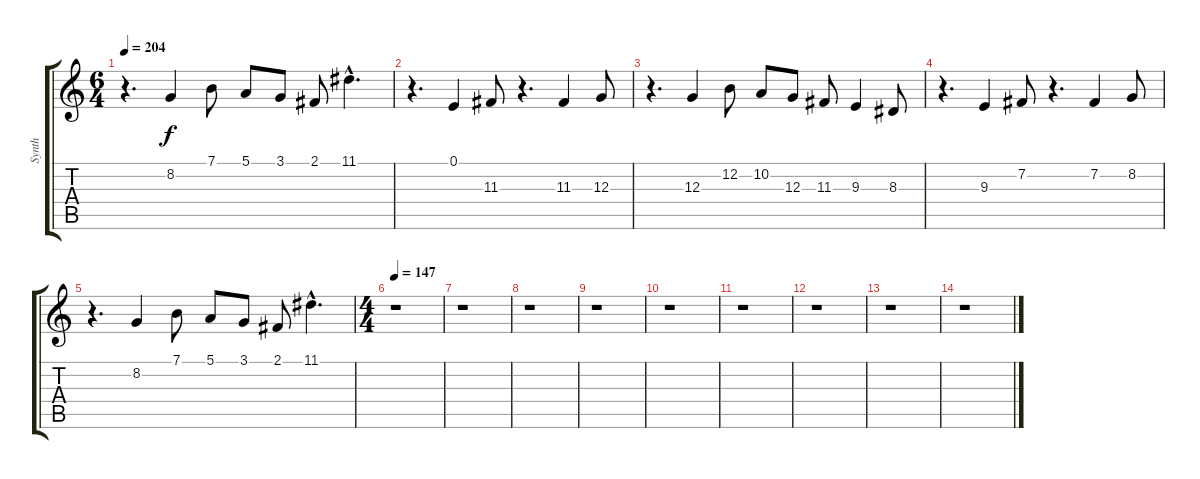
\track ("Synth" "Synth") {instrument choiraahs}
\staff {score tabs}
\tuning (E4 B3 G3 D3 A2 E2) {hide}
\ts (6 4)
\tempo 204
\clef g2
\ks c
r.4{d dy f} 8.2.4 7.1.8 5.1.8 3.1.8 2.1.8 11.1{hac}.4{d} |
r.4{d} 0.1.4 11.3.8 r.4{d} 11.3.4 12.3.8 |
r.4{d} 12.3.4 12.2.8 10.2.8 12.3.8 11.3.8 9.3.4 8.3.8 |
r.4{d} 9.3.4 7.2.8 r.4{d} 7.2.4 8.2.8 |
r.4{d} 8.2.4 7.1.8 5.1.8 3.1.8 2.1.8 11.1{hac}.4{d} |
\ts (4 4)
\tempo 147
r.1 |
r.1 |
r.1 |
r.1 |
r.1 |
r.1 |
r.1 |
r.1 |
r.1
